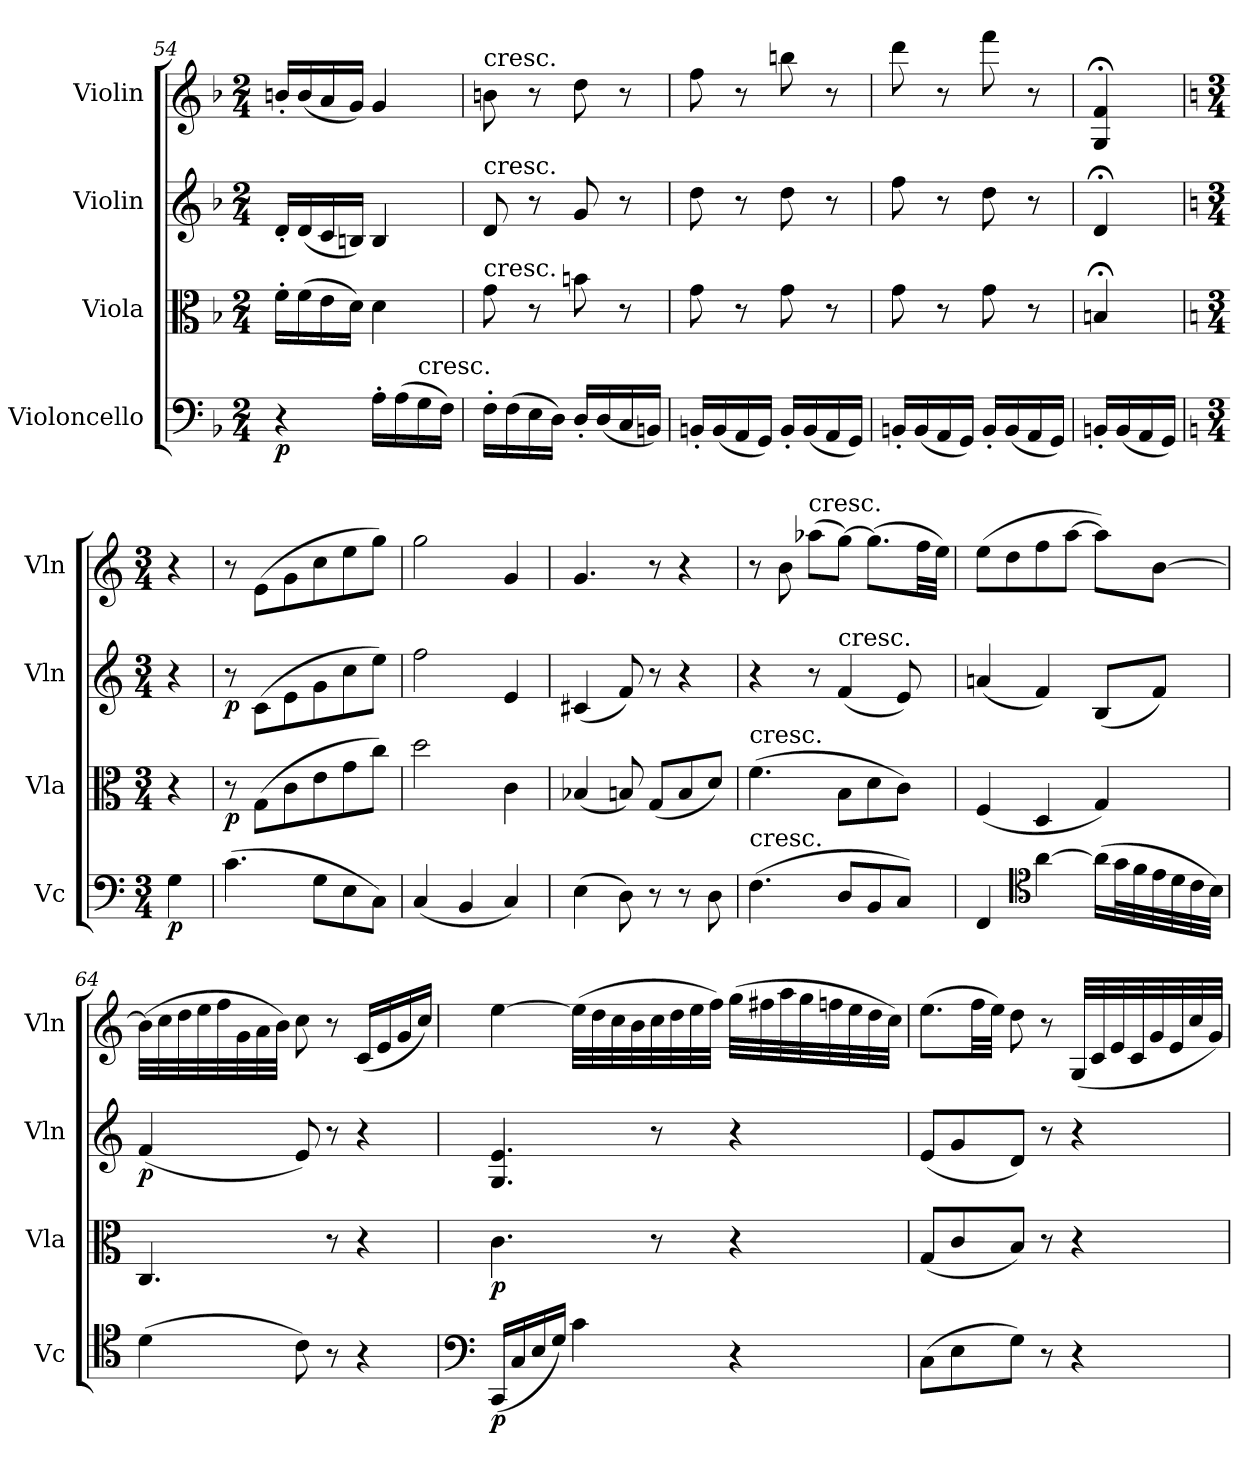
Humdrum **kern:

**kern	**dynam	**kern	**dynam	**kern	**dynam	**kern
*part4	*part4	*part3	*part3	*part2	*part2	*part1
*staff4	*staff4	*staff3	*staff3	*staff2	*staff2	*staff1
*I"Violoncello	*	*I"Viola	*	*I"Violin	*	*I"Violin
*I'Vc	*	*I'Vla	*	*I'Vln	*	*I'Vln
*clefF4	*	*clefC3	*	*clefG2	*	*clefG2
*k[b-]	*	*k[b-]	*	*k[b-]	*	*k[b-]
*M2/4	*	*M2/4	*	*M2/4	*	*M2/4
=54	=54	=54	=54	=54	=54	=54
4r	p	16f'\LL	.	16d'/LL	.	16bn'/LL
.	.	(16f\	.	(16d/	.	(16b/
.	.	16e\	.	16c/	.	16a/
.	.	16d\JJ)	.	16Bn/JJ)	.	16g/JJ)
16A'\LL	.	4d\	.	4B/	.	4g/
(16A\	.	.	.	.	.	.
!LO:TX:t=cresc.	!	!	!	!	!	!
16G\	.	.	.	.	.	.
16F\JJ)	.	.	.	.	.	.
=55	=55	=55	=55	=55	=55	=55
!	!	!	!	!	!	!LO:TX:t=cresc.
!	!	!	!	!LO:TX:t=cresc.	!	!
!	!	!LO:TX:t=cresc.	!	!	!	!
16F'\LL	.	8g\	.	8d/	.	8bn\
(16F\	.	.	.	.	.	.
16E\	.	8r	.	8r	.	8r
16D\JJ)	.	.	.	.	.	.
16D'/LL	.	8bn\	.	8g/	.	8dd\
(16D/	.	.	.	.	.	.
16C/	.	8r	.	8r	.	8r
16BBn/JJ)	.	.	.	.	.	.
=56	=56	=56	=56	=56	=56	=56
16BBn'/LL	.	8g\	.	8dd\	.	8ff\
(16BB/	.	.	.	.	.	.
16AA/	.	8r	.	8r	.	8r
16GG/JJ)	.	.	.	.	.	.
16BB'/LL	.	8g\	.	8dd\	.	8bbn\
(16BB/	.	.	.	.	.	.
16AA/	.	8r	.	8r	.	8r
16GG/JJ)	.	.	.	.	.	.
=57	=57	=57	=57	=57	=57	=57
16BBn'/LL	.	8g\	.	8ff\	.	8ddd\
(16BB/	.	.	.	.	.	.
16AA/	.	8r	.	8r	.	8r
16GG/JJ)	.	.	.	.	.	.
16BB'/LL	.	8g\	.	8dd\	.	8fff\
(16BB/	.	.	.	.	.	.
16AA/	.	8r	.	8r	.	8r
16GG/JJ)	.	.	.	.	.	.
=58	=58	=58	=58	=58	=58	=58
16BBn'/LL	.	4Bn;</	.	4d;</	.	4G;</ 4f;</
(16BB/	.	.	.	.	.	.
16AA/	.	.	.	.	.	.
16GG/JJ)	.	.	.	.	.	.
=	=	=	=	=	=	=
*k[]	*	*k[]	*	*k[]	*	*k[]
*M3/4	*	*M3/4	*	*M3/4	*	*M3/4
*	*	*	*	*	*	*MM80
4G\	p	4r	.	4r	.	4r
=59	=59	=59	=59	=59	=59	=59
(4.c\	.	8r	p	8r	p	8r
.	.	(8G\L	.	(8c\L	.	(8e\L
.	.	8c\	.	8e\	.	8g\
8G\L	.	8e\	.	8g\	.	8cc\
8E\	.	8g\	.	8cc\	.	8ee\
8C\J)	.	8cc\J)	.	8ee\J)	.	8gg\J)
=60	=60	=60	=60	=60	=60	=60
(4C/	.	2dd\	.	2ff\	.	2gg\
4BB/	.	.	.	.	.	.
4C/)	.	4c\	.	4e/	.	4g/
=61	=61	=61	=61	=61	=61	=61
(4E\	.	(4B-X/	.	(4c#X/	.	4.g/
8D\)	.	8Bn/)	.	8f/)	.	.
8r	.	(8G/L	.	8r	.	8r
8r	.	8B/	.	4r	.	4r
8D\	.	8d/J)	.	.	.	.
=62	=62	=62	=62	=62	=62	=62
!	!	!LO:TX:t=cresc.	!	!	!	!
!LO:TX:t=cresc.	!	!	!	!	!	!
(4.F\	.	(4.f\	.	4r	.	8r
.	.	.	.	.	.	8b\
!	!	!	!	!	!	!LO:TX:t=cresc.
.	.	.	.	8r	.	(8aa-X\L
!	!	!	!	!LO:TX:t=cresc.	!	!
8D/L	.	8B\L	.	(4f/	.	[8gg\J)
8BB/	.	8d\	.	.	.	(8.gg\L]
8C/J)	.	8c\J)	.	8e/)	.	.
.	.	.	.	.	.	32ff\LL
.	.	.	.	.	.	32ee\JJJ)
=63	=63	=63	=63	=63	=63	=63
4FF/	.	(4F/	.	(4an/	.	(8ee\L
.	.	.	.	.	.	8dd\
*clefC4	*	*	*	*	*	*
[4a\	.	4D/	.	4f/)	.	8ff\
.	.	.	.	.	.	[8aa\J
(16a\LL]	.	4G/)	.	(8B/L	.	8aa\L])
32g\L	.	.	.	.	.	.
32f\	.	.	.	.	.	.
32e\	.	.	.	8f/J)	.	[8b\J
32d\	.	.	.	.	.	.
32c\	.	.	.	.	.	.
32B\JJJ)	.	.	.	.	.	.
=64	=64	=64	=64	=64	=64	=64
(4d\	.	4.C/	.	(4f/	p	(32b\LLL]
.	.	.	.	.	.	32cc\
.	.	.	.	.	.	32dd\
.	.	.	.	.	.	32ee\
.	.	.	.	.	.	32ff\
.	.	.	.	.	.	32g\
.	.	.	.	.	.	32a\
.	.	.	.	.	.	32b\JJJ)
8c\)	.	.	.	8e/)	.	8cc\
8r	.	8r	.	8r	.	8r
4r	.	4r	.	4r	.	(16c/LL
.	.	.	.	.	.	16e/
.	.	.	.	.	.	16g/
.	.	.	.	.	.	16cc/JJ)
=65	=65	=65	=65	=65	=65	=65
*clefF4	*	*	*	*	*	*
(16CC/LL	p	4.c\	p	4.G/ 4.e/	.	[4ee\
16C/	.	.	.	.	.	.
16E/	.	.	.	.	.	.
16G/JJ)	.	.	.	.	.	.
4c\	.	.	.	.	.	(32ee\LLL]
.	.	.	.	.	.	32dd\
.	.	.	.	.	.	32cc\
.	.	.	.	.	.	32b\
.	.	8r	.	8r	.	32cc\
.	.	.	.	.	.	32dd\
.	.	.	.	.	.	32ee\
.	.	.	.	.	.	32ff\JJJ)
4r	.	4r	.	4r	.	(32gg\LLL
.	.	.	.	.	.	32ff#X\
.	.	.	.	.	.	32aa\
.	.	.	.	.	.	32gg\
.	.	.	.	.	.	32ffn\
.	.	.	.	.	.	32ee\
.	.	.	.	.	.	32dd\
.	.	.	.	.	.	32cc\JJJ)
=66	=66	=66	=66	=66	=66	=66
(8C\L	.	(8G/L	.	(8e/L	.	(8.ee\L
8E\	.	8c/	.	8g/	.	.
.	.	.	.	.	.	32ff\LL
.	.	.	.	.	.	32ee\JJJ)
8G\J)	.	8B/J)	.	8d/J)	.	8dd\
8r	.	8r	.	8r	.	8r
4r	.	4r	.	4r	.	(32G/LLL
.	.	.	.	.	.	32c/
.	.	.	.	.	.	32e/
.	.	.	.	.	.	32c/
.	.	.	.	.	.	32g/
.	.	.	.	.	.	32e/
.	.	.	.	.	.	32cc/
.	.	.	.	.	.	32g/JJJ)
=	=	=	=	=	=	=
*-	*-	*-	*-	*-	*-	*-
